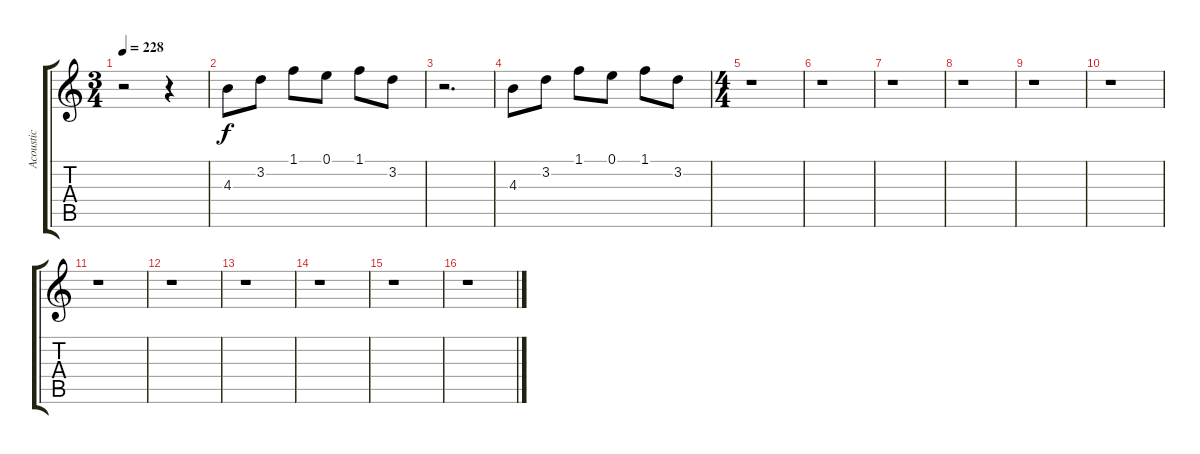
\track ("Acoustic" "Acoustic") {instrument acousticguitarsteel}
\staff {score tabs}
\tuning (E4 B3 G3 D3 A2 E2) {hide}
\ts (3 4)
\tempo 228
\clef g2
\ks c
r.2{dy f} r.4 |
4.3.8 3.2.8 1.1.8 0.1.8 1.1.8 3.2.8 |
r.2{d} |
4.3.8 3.2.8 1.1.8 0.1.8 1.1.8 3.2.8 |
\ts (4 4)
r.1 |
r.1 |
r.1 |
r.1 |
r.1 |
r.1 |
r.1 |
r.1 |
r.1 |
r.1 |
r.1 |
r.1
